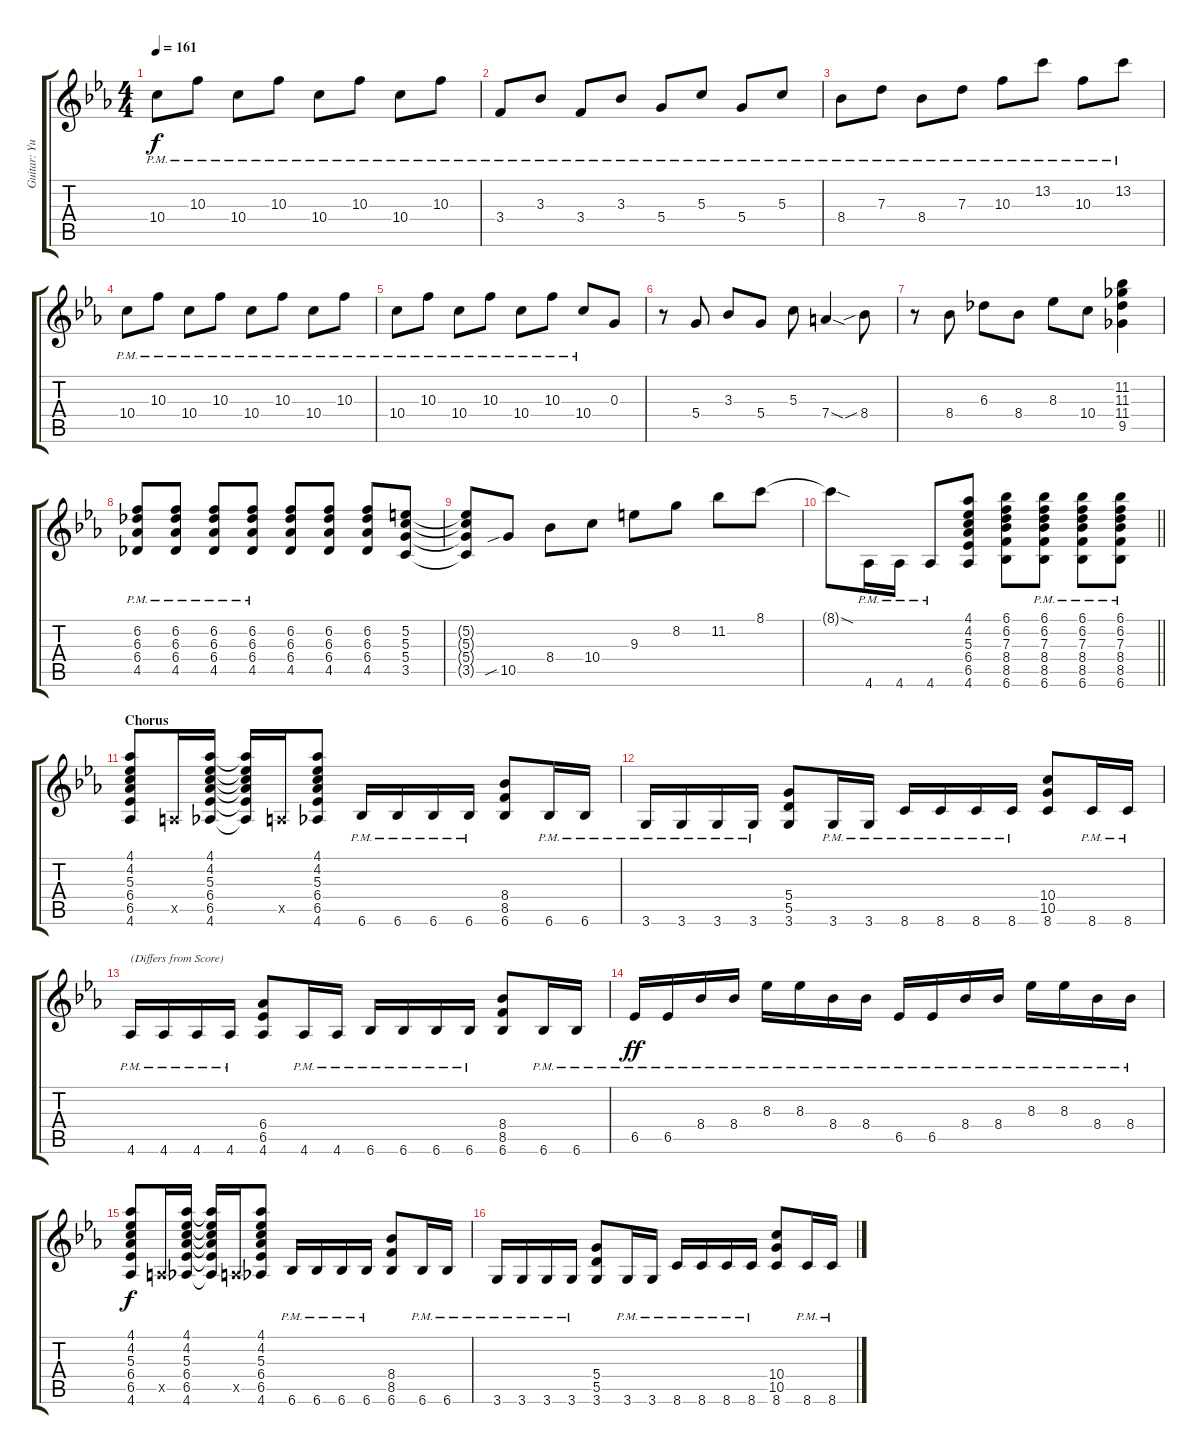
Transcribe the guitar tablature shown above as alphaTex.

\track ("Guitar: Yui Hirasawa" "Guitar: Yu") {instrument distortionguitar}
\staff {score tabs}
\tuning (E4 B3 G3 D3 A2 E2) {hide}
\ts (4 4)
\tempo 161
\clef g2
\ks eb
10.4{pm}.8{dy f} 10.3{pm}.8 10.4{pm}.8 10.3{pm}.8 10.4{pm}.8 10.3{pm}.8 10.4{pm}.8 10.3{pm}.8 |
3.4{pm}.8 3.3{pm}.8 3.4{pm}.8 3.3{pm}.8 5.4{pm}.8 5.3{pm}.8 5.4{pm}.8 5.3{pm}.8 |
8.4{pm}.8 7.3{pm}.8 8.4{pm}.8 7.3{pm}.8 10.3{pm}.8 13.2{pm}.8 10.3{pm}.8 13.2{pm}.8 |
10.4{pm}.8 10.3{pm}.8 10.4{pm}.8 10.3{pm}.8 10.4{pm}.8 10.3{pm}.8 10.4{pm}.8 10.3{pm}.8 |
10.4{pm}.8 10.3{pm}.8 10.4{pm}.8 10.3{pm}.8 10.4{pm}.8 10.3{pm}.8 10.4{pm}.8 0.3.8 |
r.8 5.4.8 3.3.8 5.4.8 5.3.8 7.4{sod}.4 8.4{sib}.8 |
r.8 8.4.8 6.3.8 8.4.8 8.3.8 10.4.8 (11.2 11.3 11.4 9.5).4 |
(6.2{pm} 6.3{pm} 6.4{pm} 4.5{pm}).8 (6.2{pm} 6.3{pm} 6.4{pm} 4.5{pm}).8 (6.2{pm} 6.3{pm} 6.4{pm} 4.5{pm}).8 (6.2{pm} 6.3{pm} 6.4{pm} 4.5{pm}).8 (6.2 6.3 6.4 4.5).8 (6.2 6.3 6.4 4.5).8 (6.2 6.3 6.4 4.5).8 (5.2 5.3 5.4 3.5).8 |
(5.2{t} 5.3{t} 5.4{t} 3.5{t}).8 10.5{sib}.8 8.4.8 10.4.8 9.3.8 8.2.8 11.2.8 8.1.8 |
\barLineRight lightlight
8.1{sod t}.8 4.6{pm}.16 4.6{pm}.16 4.6{pm}.8 (4.1 4.2 5.3 6.4 6.5 4.6).8 (6.1 6.2 7.3 8.4 8.5 6.6).8 (6.1{pm} 6.2{pm} 7.3{pm} 8.4{pm} 8.5{pm} 6.6{pm}).8 (6.1{pm} 6.2{pm} 7.3{pm} 8.4{pm} 8.5{pm} 6.6{pm}).8 (6.1{pm} 6.2{pm} 7.3{pm} 8.4{pm} 8.5{pm} 6.6{pm}).8 |
\section ("" "Chorus")
(4.1 4.2 5.3 6.4 6.5 4.6).8 0.5{x}.16 (4.1 4.2 5.3 6.4 6.5 4.6).16 (4.1{t} 4.2{t} 5.3{t} 6.4{t} 6.5{t} 4.6{t}).16 0.5{x}.16 (4.1 4.2 5.3 6.4 6.5 4.6).8 6.6{pm}.16 6.6{pm}.16 6.6{pm}.16 6.6{pm}.16 (8.4 8.5 6.6).8 6.6{pm}.16 6.6{pm}.16 |
3.6{pm}.16 3.6{pm}.16 3.6{pm}.16 3.6{pm}.16 (5.4 5.5 3.6).8 3.6{pm}.16 3.6{pm}.16 8.6{pm}.16 8.6{pm}.16 8.6{pm}.16 8.6{pm}.16 (10.4 10.5 8.6).8 8.6{pm}.16 8.6{pm}.16 |
4.6{pm}.16{txt "(Differs from Score)"} 4.6{pm}.16 4.6{pm}.16 4.6{pm}.16 (6.4 6.5 4.6).8 4.6{pm}.16 4.6{pm}.16 6.6{pm}.16 6.6{pm}.16 6.6{pm}.16 6.6{pm}.16 (8.4 8.5 6.6).8 6.6{pm}.16 6.6{pm}.16 |
6.5{pm}.16{dy ff} 6.5{pm}.16 8.4{pm}.16 8.4{pm}.16 8.3{pm}.16 8.3{pm}.16 8.4{pm}.16 8.4{pm}.16 6.5{pm}.16 6.5{pm}.16 8.4{pm}.16 8.4{pm}.16 8.3{pm}.16 8.3{pm}.16 8.4{pm}.16 8.4{pm}.16 |
(4.1 4.2 5.3 6.4 6.5 4.6).8{dy f} 0.5{x}.16 (4.1 4.2 5.3 6.4 6.5 4.6).16 (4.1{t} 4.2{t} 5.3{t} 6.4{t} 6.5{t} 4.6{t}).16 0.5{x}.16 (4.1 4.2 5.3 6.4 6.5 4.6).8 6.6{pm}.16 6.6{pm}.16 6.6{pm}.16 6.6{pm}.16 (8.4 8.5 6.6).8 6.6{pm}.16 6.6{pm}.16 |
3.6{pm}.16 3.6{pm}.16 3.6{pm}.16 3.6{pm}.16 (5.4 5.5 3.6).8 3.6{pm}.16 3.6{pm}.16 8.6{pm}.16 8.6{pm}.16 8.6{pm}.16 8.6{pm}.16 (10.4 10.5 8.6).8 8.6{pm}.16 8.6{pm}.16
